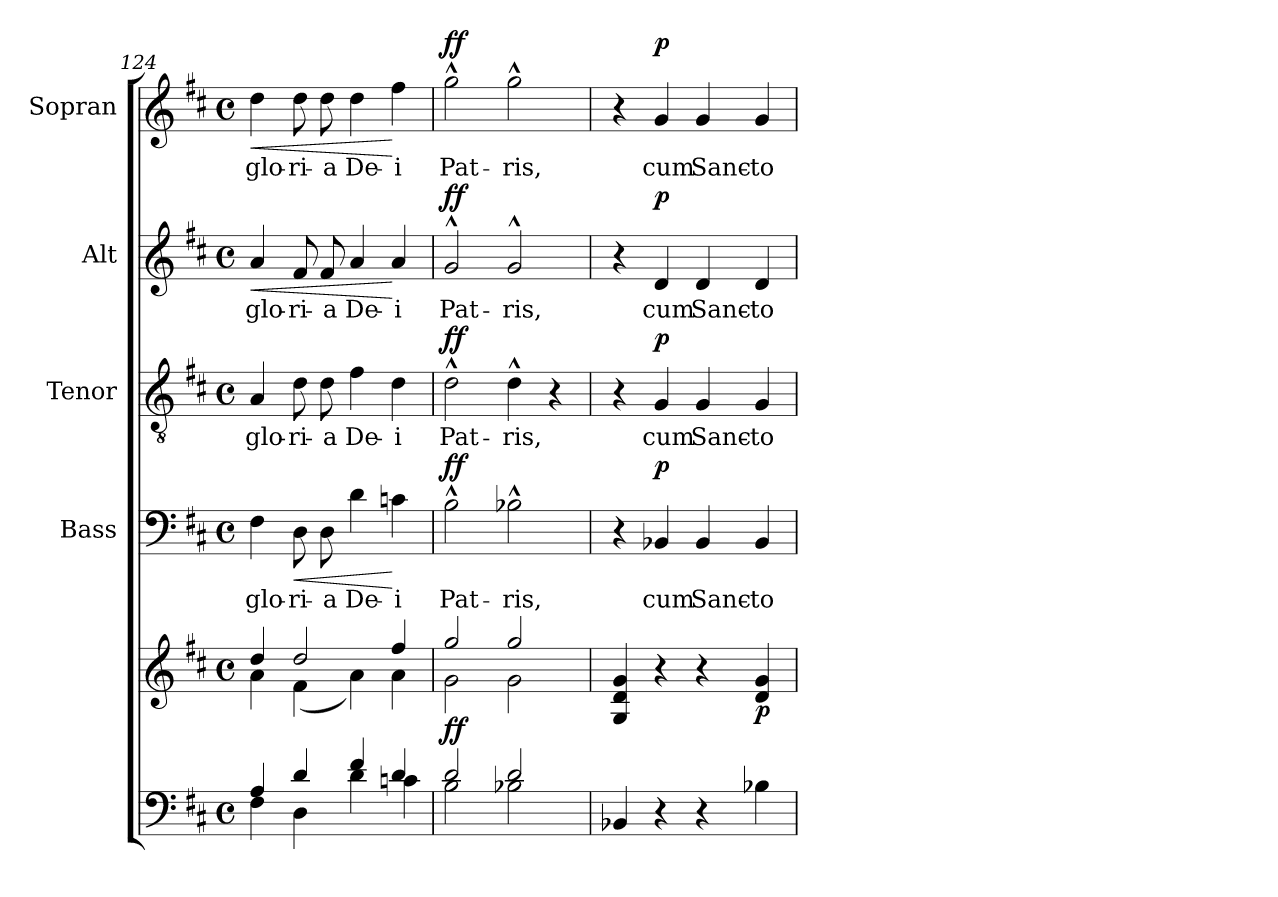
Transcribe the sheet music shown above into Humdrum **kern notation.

**kern	**kern	**dynam	**kern	**text	**dynam	**kern	**text	**dynam	**kern	**text	**dynam	**kern	**text	**dynam
*part5	*part5	*part5	*part4	*part4	*part4	*part3	*part3	*part3	*part2	*part2	*part2	*part1	*part1	*part1
*staff6	*staff5	*staff5/6	*staff4	*staff4	*staff4	*staff3	*staff3	*staff3	*staff2	*staff2	*staff2	*staff1	*staff1	*staff1
*	*	*	*I"Bass	*	*	*I"Tenor	*	*	*I"Alt	*	*	*I"Sopran	*	*
*	*	*	*I'B.	*	*	*I'T.	*	*	*I'A.	*	*	*I'S.	*	*
*clefF4	*clefG2	*	*clefF4	*	*	*clefGv2	*	*	*clefG2	*	*	*clefG2	*	*
*k[f#c#]	*k[f#c#]	*	*k[f#c#]	*	*	*k[f#c#]	*	*	*k[f#c#]	*	*	*k[f#c#]	*	*
*D:	*D:	*	*D:	*	*	*D:	*	*	*D:	*	*	*D:	*	*
*M4/4	*M4/4	*	*M4/4	*	*	*M4/4	*	*	*M4/4	*	*	*M4/4	*	*
*met(c)	*met(c)	*	*met(c)	*	*	*met(c)	*	*	*met(c)	*	*	*met(c)	*	*
=124	=124	=124	=124	=124	=124	=124	=124	=124	=124	=124	=124	=124	=124	=124
*^	*^	*	*	*	*	*	*	*	*	*	*	*	*	*
!	!	!	!	!	!	!LO:LY:b	!	!	!LO:LY:b	!	!	!LO:LY:b	!LO:HP:b	!	!LO:LY:b	!LO:HP:b
4A/	4F#\	4dd/	4a\	.	4F#\	glo-	.	4A/	glo-	.	4a/	glo-	<	4dd\	glo-	<
!	!	!	!	!	!	!LO:LY:b	!LO:HP:b	!	!LO:LY:b	!	!	!LO:LY:b	!	!	!LO:LY:b	!
4d/	4D\	2dd/	(<4f#\	.	8D\	-ri-	<	8d\	-ri-	.	8f#/	-ri-	.	8dd\	-ri-	.
!	!	!	!	!	!	!LO:LY:b	!	!	!LO:LY:b	!	!	!LO:LY:b	!	!	!LO:LY:b	!
.	.	.	.	.	8D\	-a	.	8d\	-a	.	8f#/	-a	.	8dd\	-a	.
!	!	!	!	!	!	!LO:LY:b	!	!	!LO:LY:b	!	!	!LO:LY:b	!	!	!LO:LY:b	!
4f#/	4d\	.	4a\)	.	4d\	De-	.	4f#\	De-	.	4a/	De-	.	4dd\	De-	.
!	!	!	!	!	!	!LO:LY:b	!	!	!LO:LY:b	!	!	!LO:LY:b	!	!	!LO:LY:b	!
4d/	4cn\	4ff#/	4a\	.	4cn\	-i	[	4d\	-i	.	4a/	-i	[	4ff#\	-i	[
=125	=125	=125	=125	=125	=125	=125	=125	=125	=125	=125	=125	=125	=125	=125	=125	=125
!	!	!	!	!LO:DY:b	!	!LO:LY:b	!LO:DY:a	!	!LO:LY:b	!LO:DY:a	!	!LO:LY:b	!LO:DY:a	!	!LO:LY:b	!LO:DY:a
2d/	2B\	2gg/	2g\	ff	2B^^>\	Pat-	ff	2d^^>\	Pat-	ff	2g^^>/	Pat-	ff	2gg^^>\	Pat-	ff
!	!	!	!	!	!	!LO:LY:b	!	!	!LO:LY:b	!	!	!LO:LY:b	!	!	!LO:LY:b	!
2d/	2B-X\	2gg/	2g\	.	2B-X^^>\	-ris,	.	4d^^>\	-ris,	.	2g^^>/	-ris,	.	2gg^^>\	-ris,	.
.	.	.	.	.	.	.	.	4r	.	.	.	.	.	.	.	.
*v	*v	*	*	*	*	*	*	*	*	*	*	*	*	*	*	*
*	*v	*v	*	*	*	*	*	*	*	*	*	*	*	*	*
=126	=126	=126	=126	=126	=126	=126	=126	=126	=126	=126	=126	=126	=126	=126
4BB-X/	4G/ 4d/ 4g/	.	4r	.	.	4r	.	.	4r	.	.	4r	.	.
!	!	!	!	!LO:LY:b	!LO:DY:a	!	!LO:LY:b	!LO:DY:a	!	!LO:LY:b	!LO:DY:a	!	!LO:LY:b	!LO:DY:a
4r	4r	.	4BB-X/	cum	p	4G/	cum	p	4d/	cum	p	4g/	cum	p
!	!	!	!	!LO:LY:b	!	!	!LO:LY:b	!	!	!LO:LY:b	!	!	!LO:LY:b	!
4r	4r	.	4BB-/	Sanc-	.	4G/	Sanc-	.	4d/	Sanc-	.	4g/	Sanc-	.
!	!	!LO:DY:b	!	!LO:LY:b	!	!	!LO:LY:b	!	!	!LO:LY:b	!	!	!LO:LY:b	!
4B-X\	4d/ 4g/	p	4BB-/	-to	.	4G/	-to	.	4d/	-to	.	4g/	-to	.
=	=	=	=	=	=	=	=	=	=	=	=	=	=	=
*-	*-	*-	*-	*-	*-	*-	*-	*-	*-	*-	*-	*-	*-	*-
